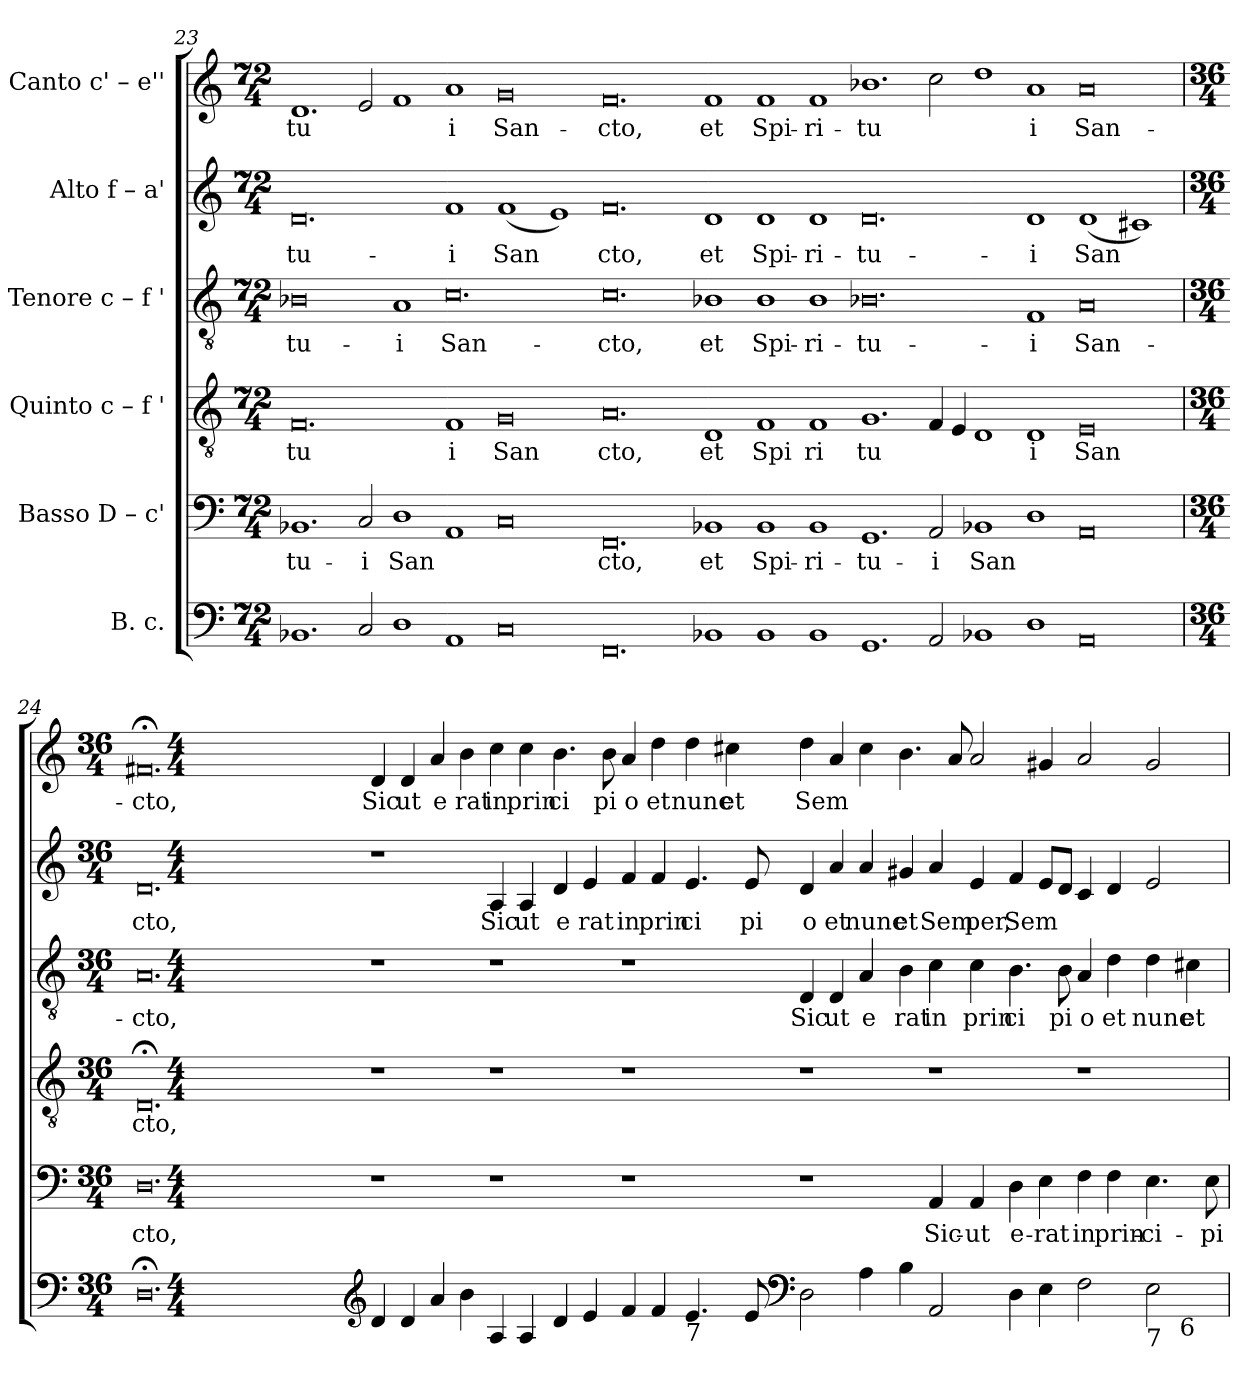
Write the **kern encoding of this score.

**kern	**kern	**text	**kern	**text	**kern	**text	**kern	**text	**kern	**text
*part6	*part5	*part5	*part4	*part4	*part3	*part3	*part2	*part2	*part1	*part1
*staff6	*staff5	*staff5	*staff4	*staff4	*staff3	*staff3	*staff2	*staff2	*staff1	*staff1
*I"B. c.	*I"Basso  D – c'	*	*I"Quinto  c – f '	*	*I"Tenore  c – f '	*	*I"Alto  f – a'	*	*I"Canto  c' – e''	*
!!LO:PB:g=z
*clefF4	*clefF4	*	*clefGv2	*	*clefGv2	*	*clefG2	*	*clefG2	*
*k[]	*k[]	*	*k[]	*	*k[]	*	*k[]	*	*k[]	*
*C:	*C:	*	*C:	*	*C:	*	*C:	*	*C:	*
*M72/4	*M72/4	*	*M72/4	*	*M72/4	*	*M72/4	*	*M72/4	*
=23	=23	=23	=23	=23	=23	=23	=23	=23	=23	=23
!	!	!LO:LY:b:rj	!	!LO:LY:b:rj	!	!LO:LY:b:cj	!	!LO:LY:b:rj	!	!LO:LY:b:rj
1.BB-X	1.BB-X	-tu-	0.F	tu	0B-X	-tu-	0.d	-tu-	1.d	tu-
!	!	!LO:LY:b:rj	!	!	!	!	!	!	!	!LO:LY:b:rj
2C/	2C/	-i	.	.	.	.	.	.	2e/	--
!	!	!LO:LY:b:rj	!	!	!	!LO:LY:b:cj	!	!	!	!LO:LY:b:rj
1D	1D	San-	.	.	1A	-i	.	.	1f	--
!	!	!LO:LY:b:rj	!	!LO:LY:b:rj	!	!LO:LY:b:cj	!	!LO:LY:b:rj	!	!LO:LY:b:rj
1AA	1AA	--	1F	i	0.c	San-	1f	-i	1a	-i
!	!	!LO:LY:b:rj	!	!LO:LY:b:rj	!	!	!	!LO:LY:b:rj	!	!LO:LY:b:rj
0C	0C	--	0G	San	.	.	(<1f	San-	0g	San-
!	!	!	!	!	!	!	!	!LO:LY:b:rj	!	!
.	.	.	.	.	.	.	1e)	--	.	.
!	!	!LO:LY:b:rj	!	!LO:LY:b:rj	!	!LO:LY:b:cj	!	!LO:LY:b:rj	!	!LO:LY:b:rj
0.FF	0.FF	-cto,	0.A	cto,	0.c	-cto,	0.f	-cto,	0.f	-cto,
!	!	!LO:LY:b:rj	!	!LO:LY:b:rj	!	!LO:LY:b:cj	!	!LO:LY:b:rj	!	!LO:LY:b:rj
1BB-X	1BB-X	et	1D	et	1B-X	et	1d	et	1f	et
!	!	!LO:LY:b:rj	!	!LO:LY:b:rj	!	!LO:LY:b:cj	!	!LO:LY:b:rj	!	!LO:LY:b:rj
1BB-	1BB-	Spi-	1F	Spi	1B-	Spi-	1d	Spi-	1f	Spi-
!	!	!LO:LY:b:rj	!	!LO:LY:b:rj	!	!LO:LY:b:cj	!	!LO:LY:b:rj	!	!LO:LY:b:rj
1BB-	1BB-	-ri-	1F	ri	1B-	-ri-	1d	-ri-	1f	-ri-
!	!	!LO:LY:b:rj	!	!LO:LY:b:rj	!	!LO:LY:b:cj	!	!LO:LY:b:rj	!	!LO:LY:b:rj
1.GG	1.GG	-tu-	1.G	tu	0.B-X	-tu-	0.d	-tu-	1.b-X	-tu-
!	!	!LO:LY:b:rj	!	!LO:LY:b:rj	!	!	!	!	!	!LO:LY:b:rj
2AA/	2AA/	-i	4F/	.	.	.	.	.	2cc\	--
!	!	!	!	!LO:LY:b:rj	!	!	!	!	!	!
.	.	.	4E/	.	.	.	.	.	.	.
!	!	!LO:LY:b:rj	!	!LO:LY:b:rj	!	!	!	!	!	!LO:LY:b:rj
1BB-X	1BB-X	San-	1D	.	.	.	.	.	1dd	--
!	!	!LO:LY:b:rj	!	!LO:LY:b:rj	!	!LO:LY:b:cj	!	!LO:LY:b:rj	!	!LO:LY:b:rj
1D	1D	--	1D	i	1F	-i	1d	-i	1a	-i
!	!	!LO:LY:b:rj	!	!LO:LY:b:rj	!	!LO:LY:b:cj	!	!LO:LY:b:rj	!	!LO:LY:b:rj
0AA	0AA	--	0E	San	0A	San-	(<1d	San-	0a	San-
!	!	!	!	!	!	!	!	!LO:LY:b:rj	!	!
.	.	.	.	.	.	.	1c#)	--	.	.
!!LO:PB:g=z
=24	=24	=24	=24	=24	=24	=24	=24	=24	=24	=24
*M36/4	*M36/4	*	*M36/4	*	*M36/4	*	*M36/4	*	*M36/4	*
!	!	!LO:LY:b:rj	!	!LO:LY:b:rj	!	!LO:LY:b:cj	!	!LO:LY:b:rj	!	!LO:LY:b:rj
*^	*	*	*	*	*	*	*	*	*	*
0.D;<	1ryy	0.D	-cto,	0.D;<	cto,	0.A	-cto,	0.d	-cto,	0.f#X;<	-cto,
.	1ryy	.	.	.	.	.	.	.	.	.	.
.	1ryy	.	.	.	.	.	.	.	.	.	.
*clefG2	*	*	*	*	*	*	*	*	*	*	*
*M4/4	*	*M4/4	*	*M4/4	*	*M4/4	*	*M4/4	*	*M4/4	*
*met(c)	*	*met(c)	*	*met(c)	*	*met(c)	*	*met(c)	*	*met(c)	*
!	!	!	!	!	!	!	!	!	!	!	!LO:LY:b:rj
4d/	1ryy	1r	.	1r	.	1r	.	1r	.	4d/	Sic
!	!	!	!	!	!	!	!	!	!	!	!LO:LY:b:rj
4d/	.	.	.	.	.	.	.	.	.	4d/	ut
!	!	!	!	!	!	!	!	!	!	!	!LO:LY:b:rj
4a/	.	.	.	.	.	.	.	.	.	4a/	e
!	!	!	!	!	!	!	!	!	!	!	!LO:LY:b:rj
4b\	.	.	.	.	.	.	.	.	.	4b\	rat
!	!	!	!	!	!	!	!	!	!LO:LY:b:rj	!	!LO:LY:b:rj
4A/	1ryy	1r	.	1r	.	1r	.	4A/	Sic	4cc\	in
!	!	!	!	!	!	!	!	!	!LO:LY:b:rj	!	!LO:LY:b:rj
4A/	.	.	.	.	.	.	.	4A/	ut	4cc\	prin
!	!	!	!	!	!	!	!	!	!LO:LY:b:rj	!	!LO:LY:b:rj
4d/	.	.	.	.	.	.	.	4d/	e	4.b\	ci
!	!	!	!	!	!	!	!	!	!LO:LY:b:rj	!	!
4e/	.	.	.	.	.	.	.	4e/	rat	.	.
!	!	!	!	!	!	!	!	!	!	!	!LO:LY:b:rj
.	.	.	.	.	.	.	.	.	.	8b\	pi
!	!	!	!	!	!	!	!	!	!LO:LY:b:rj	!	!LO:LY:b:rj
4f/	1ryy	1r	.	1r	.	1r	.	4f/	in	4a/	o
!	!	!	!	!	!	!	!	!	!LO:LY:b:rj	!	!LO:LY:b:rj
4f/	.	.	.	.	.	.	.	4f/	prin	4dd\	et
!LO:TX:b:t=7	!	!	!	!	!	!	!	!	!	!	!
!	!	!	!	!	!	!	!	!	!LO:LY:b:rj	!	!LO:LY:b:rj
4.e/	.	.	.	.	.	.	.	4.e/	ci	4dd\	nunc
!	!	!	!	!	!	!	!	!	!	!	!LO:LY:b:rj
.	.	.	.	.	.	.	.	.	.	4cc#X\	et
!	!	!	!	!	!	!	!	!	!LO:LY:b:rj	!	!
8e/	.	.	.	.	.	.	.	8e/	pi	.	.
*clefF4	*	*	*	*	*	*	*	*	*	*	*
!	!	!	!	!	!	!	!LO:LY:b:cj	!	!LO:LY:b:rj	!	!LO:LY:b:rj
2D\	1ryy	1r	.	1r	.	4D/	Sic	4d/	o	4dd\	Sem
!	!	!	!	!	!	!	!LO:LY:b:cj	!	!LO:LY:b:rj	!	!LO:LY:b:rj
.	.	.	.	.	.	4D/	ut	4a/	et	4a/	.
!	!	!	!	!	!	!	!LO:LY:b:cj	!	!LO:LY:b:rj	!	!LO:LY:b:rj
4A\	.	.	.	.	.	4A/	e	4a/	nunc	4cc#\	.
!	!	!	!	!	!	!	!LO:LY:b:cj	!	!LO:LY:b:rj	!	!LO:LY:b:rj
4B\	.	.	.	.	.	4B\	rat	4g#X/	et	4.b\	.
!	!	!	!LO:LY:b:rj	!	!	!	!LO:LY:b:cj	!	!LO:LY:b:rj	!	!
2AA/	1ryy	4AA/	Sic-	1r	.	4c\	in	4a/	Sem	.	.
!	!	!	!	!	!	!	!	!	!	!	!LO:LY:b:rj
.	.	.	.	.	.	.	.	.	.	8a/	.
!	!	!	!LO:LY:b:rj	!	!	!	!LO:LY:b:cj	!	!LO:LY:b:rj	!	!LO:LY:b:rj
.	.	4AA/	-ut	.	.	4c\	prin	4e/	per,	2a/	.
!	!	!	!LO:LY:b:rj	!	!	!	!LO:LY:b:cj	!	!LO:LY:b:rj	!	!
4D\	.	4D\	e-	.	.	4.B\	ci	4f/	Sem	.	.
!	!	!	!LO:LY:b:rj	!	!	!	!	!	!LO:LY:b:rj	!	!LO:LY:b:rj
4E\	.	4E\	-rat	.	.	.	.	8e/L	.	4g#X/	.
!	!	!	!	!	!	!	!LO:LY:b:cj	!	!LO:LY:b:rj	!	!
.	.	.	.	.	.	8B\	pi	8d/J	.	.	.
!	!	!	!LO:LY:b:rj	!	!	!	!LO:LY:b:cj	!	!LO:LY:b:rj	!	!LO:LY:b:rj
2F\	2ryy	4F\	in	1r	.	4A/	o	4c/	.	2a/	.
!	!	!	!LO:LY:b:rj	!	!	!	!LO:LY:b:cj	!	!LO:LY:b:rj	!	!
.	.	4F\	prin-	.	.	4d\	et	4d/	.	.	.
!LO:TX:b:t=7	!	!	!	!	!	!	!	!	!	!	!
!	!	!	!LO:LY:b:rj	!	!	!	!LO:LY:b:cj	!	!LO:LY:b:rj	!	!LO:LY:b:rj
2E\	8...ryy	4.E\	-ci-	.	.	4d\	nunc	2e/	.	2g#/	.
!	!LO:TX:b:t=6	!	!	!	!	!	!	!	!	!	!
.	4ryy	.	.	.	.	.	.	.	.	.	.
!	!	!	!	!	!	!	!LO:LY:b:cj	!	!	!	!
.	.	.	.	.	.	4c#X\	et	.	.	.	.
!	!	!	!LO:LY:b:rj	!	!	!	!	!	!	!	!
.	.	8E\	-pi-	.	.	.	.	.	.	.	.
.	64ryy	.	.	.	.	.	.	.	.	.	.
*v	*v	*	*	*	*	*	*	*	*	*	*
=	=	=	=	=	=	=	=	=	=	=
*-	*-	*-	*-	*-	*-	*-	*-	*-	*-	*-
